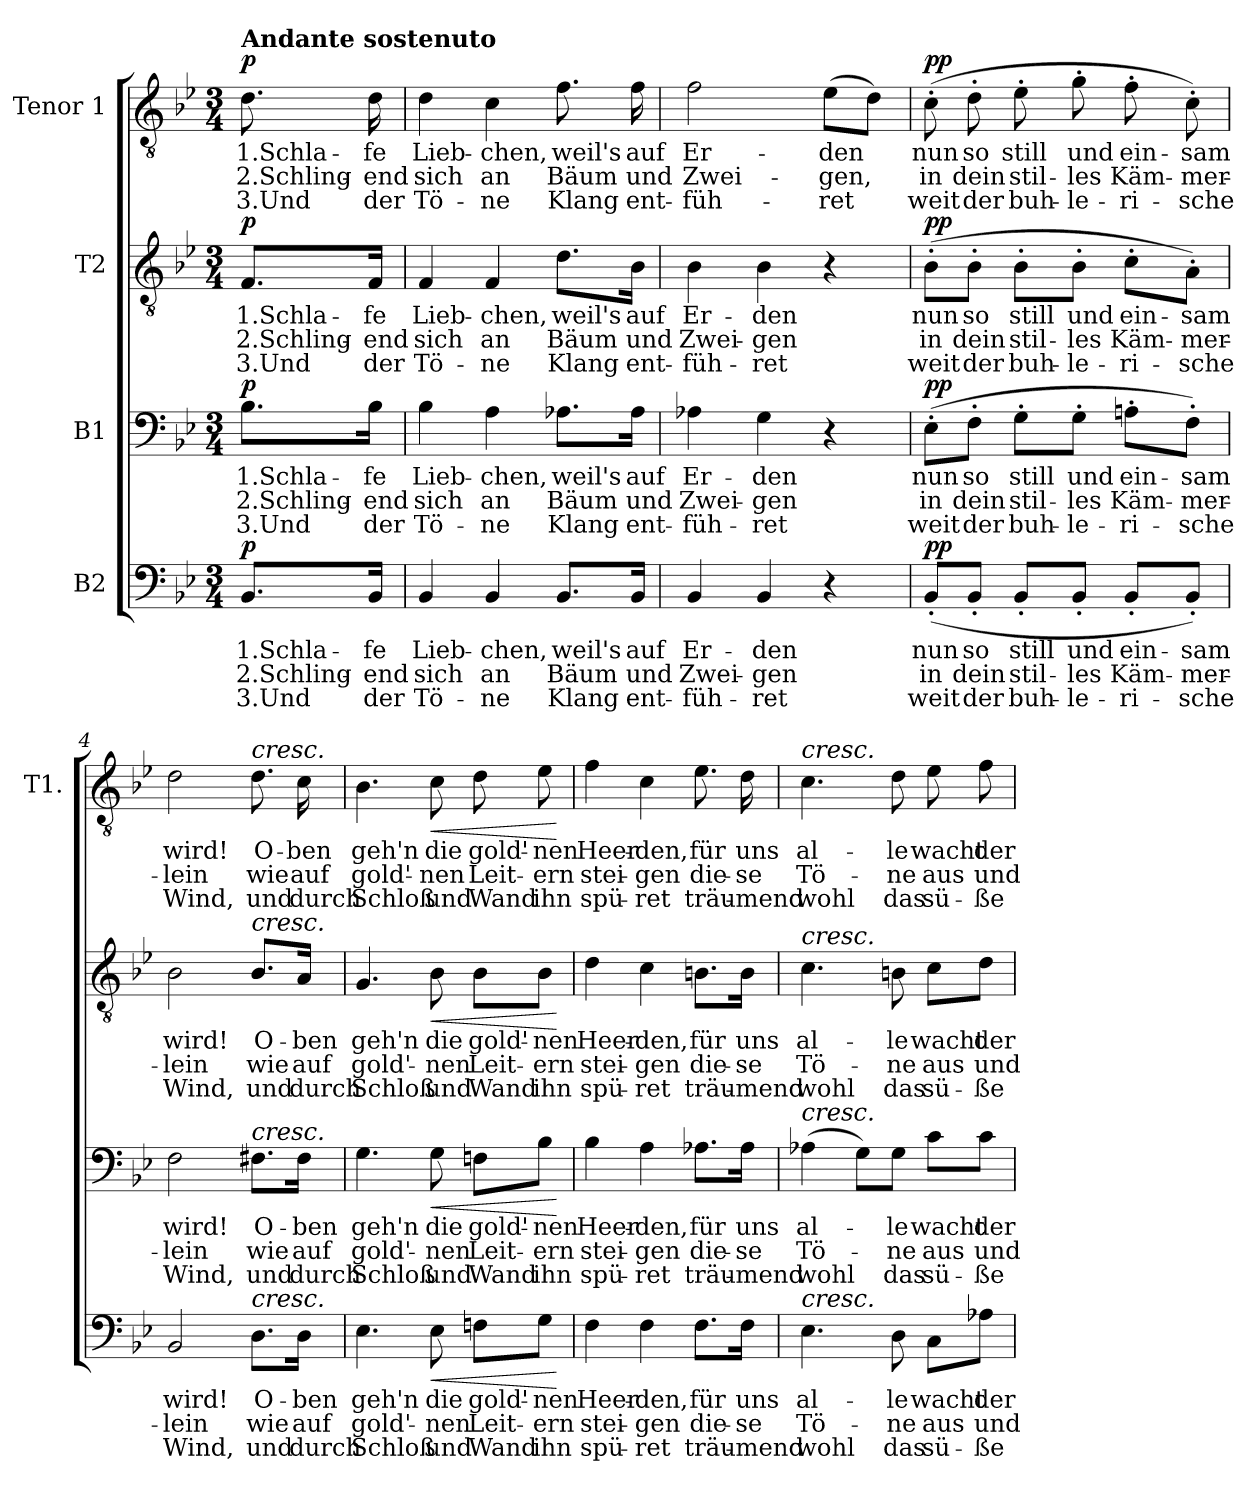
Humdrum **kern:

**kern	**text	**text	**text	**dynam	**kern	**text	**text	**text	**dynam	**kern	**text	**text	**text	**dynam	**kern	**text	**text	**text	**dynam
*part4	*part4	*part4	*part4	*part4	*part3	*part3	*part3	*part3	*part3	*part2	*part2	*part2	*part2	*part2	*part1	*part1	*part1	*part1	*part1
*staff4	*staff4	*staff4	*staff4	*staff4	*staff3	*staff3	*staff3	*staff3	*staff3	*staff2	*staff2	*staff2	*staff2	*staff2	*staff1	*staff1	*staff1	*staff1	*staff1
*I"B2	*	*	*	*	*I"B1	*	*	*	*	*I"T2	*	*	*	*	*I"Tenor 1	*	*	*	*
*	*	*	*	*	*	*	*	*	*	*	*	*	*	*	*I'T1.	*	*	*	*
*clefF4	*	*	*	*	*clefF4	*	*	*	*	*clefGv2	*	*	*	*	*clefGv2	*	*	*	*
*k[b-e-]	*	*	*	*	*k[b-e-]	*	*	*	*	*k[b-e-]	*	*	*	*	*k[b-e-]	*	*	*	*
*M3/4	*	*	*	*	*M3/4	*	*	*	*	*M3/4	*	*	*	*	*M3/4	*	*	*	*
*MM52	*	*	*	*	*MM52	*	*	*	*	*MM52	*	*	*	*	*MM52	*	*	*	*
=	=	=	=	=	=	=	=	=	=	=	=	=	=	=	=	=	=	=	=
!	!	!	!	!	!	!	!	!	!	!	!	!	!	!	!LO:TX:a:B:t=Andante sostenuto	!	!	!	!
!	!LO:LY:b	!LO:LY:b	!LO:LY:b	!LO:DY:a	!	!LO:LY:b	!LO:LY:b	!LO:LY:b	!LO:DY:a	!	!LO:LY:b	!LO:LY:b	!LO:LY:b	!LO:DY:a	!	!LO:LY:b	!LO:LY:b	!LO:LY:b	!LO:DY:a
8.BB-/L	1.Schla-	2.Schling-	3.Und	p	8.B-\L	1.Schla-	2.Schling-	3.Und	p	8.F/L	1.Schla-	2.Schling-	3.Und	p	8.d\	1.Schla-	2.Schling-	3.Und	p
!	!LO:LY:b	!LO:LY:b	!LO:LY:b	!	!	!LO:LY:b	!LO:LY:b	!LO:LY:b	!	!	!LO:LY:b	!LO:LY:b	!LO:LY:b	!	!	!LO:LY:b	!LO:LY:b	!LO:LY:b	!
16BB-/Jk	-fe	-end	der	.	16B-\Jk	-fe	-end	der	.	16F/Jk	-fe	-end	der	.	16d\	-fe	-end	der	.
=1	=1	=1	=1	=1	=1	=1	=1	=1	=1	=1	=1	=1	=1	=1	=1	=1	=1	=1	=1
!	!LO:LY:b	!LO:LY:b	!LO:LY:b	!	!	!LO:LY:b	!LO:LY:b	!LO:LY:b	!	!	!LO:LY:b	!LO:LY:b	!LO:LY:b	!	!	!LO:LY:b	!LO:LY:b	!LO:LY:b	!
4BB-/	Lieb-	sich	Tö-	.	4B-\	Lieb-	sich	Tö-	.	4F/	Lieb-	sich	Tö-	.	4d\	Lieb-	sich	Tö-	.
!	!LO:LY:b	!LO:LY:b	!LO:LY:b	!	!	!LO:LY:b	!LO:LY:b	!LO:LY:b	!	!	!LO:LY:b	!LO:LY:b	!LO:LY:b	!	!	!LO:LY:b	!LO:LY:b	!LO:LY:b	!
4BB-/	-chen,	an	-ne	.	4A\	-chen,	an	-ne	.	4F/	-chen,	an	-ne	.	4c\	-chen,	an	-ne	.
!	!LO:LY:b	!LO:LY:b	!LO:LY:b	!	!	!LO:LY:b	!LO:LY:b	!LO:LY:b	!	!	!LO:LY:b	!LO:LY:b	!LO:LY:b	!	!	!LO:LY:b	!LO:LY:b	!LO:LY:b	!
8.BB-/L	weil's	Bäum	Klang	.	8.A-X\L	weil's	Bäum	Klang	.	8.d\L	weil's	Bäum	Klang	.	8.f\	weil's	Bäum	Klang	.
!	!LO:LY:b	!LO:LY:b	!LO:LY:b	!	!	!LO:LY:b	!LO:LY:b	!LO:LY:b	!	!	!LO:LY:b	!LO:LY:b	!LO:LY:b	!	!	!LO:LY:b	!LO:LY:b	!LO:LY:b	!
16BB-/Jk	auf	und	ent-	.	16A-\Jk	auf	und	ent-	.	16B-\Jk	auf	und	ent-	.	16f\	auf	und	ent-	.
=2	=2	=2	=2	=2	=2	=2	=2	=2	=2	=2	=2	=2	=2	=2	=2	=2	=2	=2	=2
!	!LO:LY:b	!LO:LY:b	!LO:LY:b	!	!	!LO:LY:b	!LO:LY:b	!LO:LY:b	!	!	!LO:LY:b	!LO:LY:b	!LO:LY:b	!	!	!LO:LY:b	!LO:LY:b	!LO:LY:b	!
4BB-/	Er-	Zwei-	-füh-	.	4A-X\	Er-	Zwei-	-füh-	.	4B-\	Er-	Zwei-	-füh-	.	2f\	Er-	Zwei-	-füh-	.
!	!LO:LY:b	!LO:LY:b	!LO:LY:b	!	!	!LO:LY:b	!LO:LY:b	!LO:LY:b	!	!	!LO:LY:b	!LO:LY:b	!LO:LY:b	!	!	!	!	!	!
4BB-/	den	-gen	-ret	.	4G\	den	-gen	-ret	.	4B-\	den	-gen	-ret	.	.	.	.	.	.
!	!	!	!	!	!	!	!	!	!	!	!	!	!	!	!	!LO:LY:b	!LO:LY:b	!LO:LY:b	!
4r	.	.	.	.	4r	.	.	.	.	4r	.	.	.	.	(>8e-\L	-den	-gen,	-ret	.
.	.	.	.	.	.	.	.	.	.	.	.	.	.	.	8d\J)	.	.	.	.
=3	=3	=3	=3	=3	=3	=3	=3	=3	=3	=3	=3	=3	=3	=3	=3	=3	=3	=3	=3
!	!LO:LY:b	!LO:LY:b	!LO:LY:b	!LO:DY:a	!	!LO:LY:b	!LO:LY:b	!LO:LY:b	!LO:DY:a	!	!LO:LY:b	!LO:LY:b	!LO:LY:b	!LO:DY:a	!	!LO:LY:b	!LO:LY:b	!LO:LY:b	!LO:DY:a
(<8BB-'/L	nun	in	weit	pp	(>8E-'\L	nun	in	weit	pp	(>8B-'\L	nun	in	weit	pp	(>8c'\	nun	in	weit	pp
!	!LO:LY:b	!LO:LY:b	!LO:LY:b	!	!	!LO:LY:b	!LO:LY:b	!LO:LY:b	!	!	!LO:LY:b	!LO:LY:b	!LO:LY:b	!	!	!LO:LY:b	!LO:LY:b	!LO:LY:b	!
8BB-'/J	so	dein	der	.	8F'\J	so	dein	der	.	8B-'\J	so	dein	der	.	8d'\	so	dein	der	.
!	!LO:LY:b	!LO:LY:b	!LO:LY:b	!	!	!LO:LY:b	!LO:LY:b	!LO:LY:b	!	!	!LO:LY:b	!LO:LY:b	!LO:LY:b	!	!	!LO:LY:b	!LO:LY:b	!LO:LY:b	!
8BB-'/L	still	stil-	buh-	.	8G'\L	still	stil-	buh-	.	8B-'\L	still	stil-	buh-	.	8e-'\	still	stil-	buh-	.
!	!LO:LY:b	!LO:LY:b	!LO:LY:b	!	!	!LO:LY:b	!LO:LY:b	!LO:LY:b	!	!	!LO:LY:b	!LO:LY:b	!LO:LY:b	!	!	!LO:LY:b	!LO:LY:b	!LO:LY:b	!
8BB-'/J	und	-les	-le-	.	8G'\J	und	-les	-le-	.	8B-'\J	und	-les	-le-	.	8g'\	und	-les	-le-	.
!	!LO:LY:b	!LO:LY:b	!LO:LY:b	!	!	!LO:LY:b	!LO:LY:b	!LO:LY:b	!	!	!LO:LY:b	!LO:LY:b	!LO:LY:b	!	!	!LO:LY:b	!LO:LY:b	!LO:LY:b	!
8BB-'/L	ein-	Käm-	-ri-	.	8An'\L	ein-	Käm-	-ri-	.	8c'\L	ein-	Käm-	-ri-	.	8f'\	ein-	Käm-	-ri-	.
!	!LO:LY:b	!LO:LY:b	!LO:LY:b	!	!	!LO:LY:b	!LO:LY:b	!LO:LY:b	!	!	!LO:LY:b	!LO:LY:b	!LO:LY:b	!	!	!LO:LY:b	!LO:LY:b	!LO:LY:b	!
8BB-'/J)	-sam	-mer-	-sche	.	8F'\J)	-sam	-mer-	-sche	.	8A'\J)	-sam	-mer-	-sche	.	8c'\)	-sam	-mer-	-sche	.
=4	=4	=4	=4	=4	=4	=4	=4	=4	=4	=4	=4	=4	=4	=4	=4	=4	=4	=4	=4
!	!LO:LY:b	!LO:LY:b	!LO:LY:b	!	!	!LO:LY:b	!LO:LY:b	!LO:LY:b	!	!	!LO:LY:b	!LO:LY:b	!LO:LY:b	!	!	!LO:LY:b	!LO:LY:b	!LO:LY:b	!
2BB-/	wird!	-lein	Wind,	.	2F\	wird!	-lein	Wind,	.	2B-\	wird!	-lein	Wind,	.	2d\	wird!	-lein	Wind,	.
!	!	!	!	!	!	!	!	!	!	!	!	!	!	!	!LO:TX:a:i:t=cresc.	!	!	!	!
!	!	!	!	!	!	!	!	!	!	!LO:TX:a:i:t=cresc.	!	!	!	!	!	!	!	!	!
!	!	!	!	!	!LO:TX:a:i:t=cresc.	!	!	!	!	!	!	!	!	!	!	!	!	!	!
!LO:TX:a:i:t=cresc.	!	!	!	!	!	!	!	!	!	!	!	!	!	!	!	!	!	!	!
!	!LO:LY:b	!LO:LY:b	!LO:LY:b	!	!	!LO:LY:b	!LO:LY:b	!LO:LY:b	!	!	!LO:LY:b	!LO:LY:b	!LO:LY:b	!	!	!LO:LY:b	!LO:LY:b	!LO:LY:b	!
8.D\L	O-	wie	und	.	8.F#X\L	O-	wie	und	.	8.B-/L	O-	wie	und	.	8.d\	O-	wie	und	.
!	!LO:LY:b	!LO:LY:b	!LO:LY:b	!	!	!LO:LY:b	!LO:LY:b	!LO:LY:b	!	!	!LO:LY:b	!LO:LY:b	!LO:LY:b	!	!	!LO:LY:b	!LO:LY:b	!LO:LY:b	!
16D\Jk	-ben	auf	durch	.	16F#\Jk	-ben	auf	durch	.	16A/Jk	-ben	auf	durch	.	16c\	-ben	auf	durch	.
!!LO:LB:g=z
=5	=5	=5	=5	=5	=5	=5	=5	=5	=5	=5	=5	=5	=5	=5	=5	=5	=5	=5	=5
!	!LO:LY:b	!LO:LY:b	!LO:LY:b	!	!	!LO:LY:b	!LO:LY:b	!LO:LY:b	!	!	!LO:LY:b	!LO:LY:b	!LO:LY:b	!	!	!LO:LY:b	!LO:LY:b	!LO:LY:b	!
4.E-\	geh'n	gold'-	Schloß	.	4.G\	geh'n	gold'-	Schloß	.	4.G/	geh'n	gold'-	Schloß	.	4.B-\	geh'n	gold'-	Schloß	.
!	!LO:LY:b	!LO:LY:b	!LO:LY:b	!LO:HP:b	!	!LO:LY:b	!LO:LY:b	!LO:LY:b	!LO:HP:b	!	!LO:LY:b	!LO:LY:b	!LO:LY:b	!LO:HP:b	!	!LO:LY:b	!LO:LY:b	!LO:LY:b	!LO:HP:b
8E-\	die	-nen	und	<	8G\	die	-nen	und	<	8B-\	die	-nen	und	<	8c\	die	-nen	und	<
!	!LO:LY:b	!LO:LY:b	!LO:LY:b	!	!	!LO:LY:b	!LO:LY:b	!LO:LY:b	!	!	!LO:LY:b	!LO:LY:b	!LO:LY:b	!	!	!LO:LY:b	!LO:LY:b	!LO:LY:b	!
8Fn\L	gold'-	Leit-	Wand	.	8Fn\L	gold'-	Leit-	Wand	.	8B-\L	gold'-	Leit-	Wand	.	8d\	gold'-	Leit-	Wand	.
!	!LO:LY:b	!LO:LY:b	!LO:LY:b	!	!	!LO:LY:b	!LO:LY:b	!LO:LY:b	!	!	!LO:LY:b	!LO:LY:b	!LO:LY:b	!	!	!LO:LY:b	!LO:LY:b	!LO:LY:b	!
8G\J	-nen	-ern	ihn	.	8B-\J	-nen	-ern	ihn	.	8B-\J	-nen	-ern	ihn	.	8e-\	-nen	-ern	ihn	.
.	.	.	.	[	.	.	.	.	[	.	.	.	.	[	.	.	.	.	[
=6	=6	=6	=6	=6	=6	=6	=6	=6	=6	=6	=6	=6	=6	=6	=6	=6	=6	=6	=6
!	!LO:LY:b	!LO:LY:b	!LO:LY:b	!	!	!LO:LY:b	!LO:LY:b	!LO:LY:b	!	!	!LO:LY:b	!LO:LY:b	!LO:LY:b	!	!	!LO:LY:b	!LO:LY:b	!LO:LY:b	!
4F\	Heer-	stei-	spü-	.	4B-\	Heer-	stei-	spü-	.	4d\	Heer-	stei-	spü-	.	4f\	Heer-	stei-	spü-	.
!	!LO:LY:b	!LO:LY:b	!LO:LY:b	!	!	!LO:LY:b	!LO:LY:b	!LO:LY:b	!	!	!LO:LY:b	!LO:LY:b	!LO:LY:b	!	!	!LO:LY:b	!LO:LY:b	!LO:LY:b	!
4F\	-den,	-gen	-ret	.	4A\	-den,	-gen	-ret	.	4c\	-den,	-gen	-ret	.	4c\	-den,	-gen	-ret	.
!	!LO:LY:b	!LO:LY:b	!LO:LY:b	!	!	!LO:LY:b	!LO:LY:b	!LO:LY:b	!	!	!LO:LY:b	!LO:LY:b	!LO:LY:b	!	!	!LO:LY:b	!LO:LY:b	!LO:LY:b	!
8.F\L	für	die-	träu-	.	8.A-X\L	für	die-	träu-	.	8.Bn\L	für	die-	träu-	.	8.e-\	für	die-	träu-	.
!	!LO:LY:b	!LO:LY:b	!LO:LY:b	!	!	!LO:LY:b	!LO:LY:b	!LO:LY:b	!	!	!LO:LY:b	!LO:LY:b	!LO:LY:b	!	!	!LO:LY:b	!LO:LY:b	!LO:LY:b	!
16F\Jk	uns	-se	-mend	.	16A-\Jk	uns	-se	-mend	.	16B\Jk	uns	-se	-mend	.	16d\	uns	-se	-mend	.
=7	=7	=7	=7	=7	=7	=7	=7	=7	=7	=7	=7	=7	=7	=7	=7	=7	=7	=7	=7
!	!	!	!	!	!	!	!	!	!	!	!	!	!	!	!LO:TX:a:i:t=cresc.	!	!	!	!
!	!	!	!	!	!	!	!	!	!	!LO:TX:a:i:t=cresc.	!	!	!	!	!	!	!	!	!
!	!	!	!	!	!LO:TX:a:i:t=cresc.	!	!	!	!	!	!	!	!	!	!	!	!	!	!
!LO:TX:a:i:t=cresc.	!	!	!	!	!	!	!	!	!	!	!	!	!	!	!	!	!	!	!
!	!LO:LY:b	!LO:LY:b	!LO:LY:b	!	!	!LO:LY:b	!LO:LY:b	!LO:LY:b	!	!	!LO:LY:b	!LO:LY:b	!LO:LY:b	!	!	!LO:LY:b	!LO:LY:b	!LO:LY:b	!
4.E-\	al-	Tö-	wohl	.	(>4A-X\	al-	Tö-	wohl	.	4.c\	al-	Tö-	wohl	.	4.c\	al-	Tö-	wohl	.
.	.	.	.	.	8G\L)	.	.	.	.	.	.	.	.	.	.	.	.	.	.
!	!LO:LY:b	!LO:LY:b	!LO:LY:b	!	!	!LO:LY:b	!LO:LY:b	!LO:LY:b	!	!	!LO:LY:b	!LO:LY:b	!LO:LY:b	!	!	!LO:LY:b	!LO:LY:b	!LO:LY:b	!
8D\	-le	-ne	das	.	8G\J	-le	-ne	das	.	8Bn\	-le	-ne	das	.	8d\	-le	-ne	das	.
!	!LO:LY:b	!LO:LY:b	!LO:LY:b	!	!	!LO:LY:b	!LO:LY:b	!LO:LY:b	!	!	!LO:LY:b	!LO:LY:b	!LO:LY:b	!	!	!LO:LY:b	!LO:LY:b	!LO:LY:b	!
8C\L	wacht	aus	sü-	.	8c\L	wacht	aus	sü-	.	8c\L	wacht	aus	sü-	.	8e-\	wacht	aus	sü-	.
!	!LO:LY:b	!LO:LY:b	!LO:LY:b	!	!	!LO:LY:b	!LO:LY:b	!LO:LY:b	!	!	!LO:LY:b	!LO:LY:b	!LO:LY:b	!	!	!LO:LY:b	!LO:LY:b	!LO:LY:b	!
8A-X\J	der	und	-ße	.	8c\J	der	und	-ße	.	8d\J	der	und	-ße	.	8f\	der	und	-ße	.
=	=	=	=	=	=	=	=	=	=	=	=	=	=	=	=	=	=	=	=
*-	*-	*-	*-	*-	*-	*-	*-	*-	*-	*-	*-	*-	*-	*-	*-	*-	*-	*-	*-
